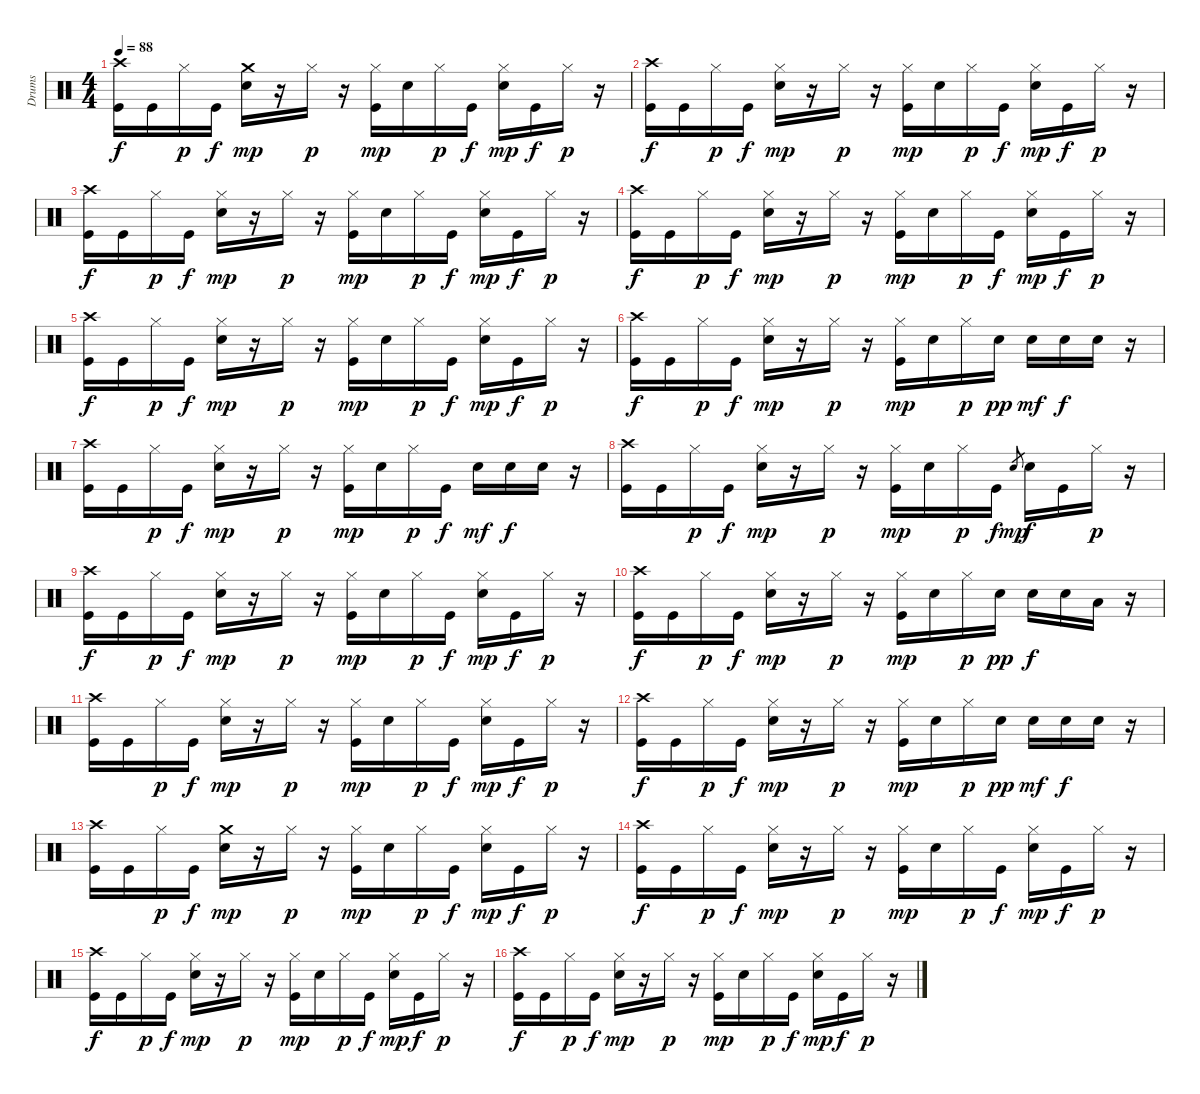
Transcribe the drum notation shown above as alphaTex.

\track ("Drums" "Drums") {instrument percussion}
\staff {score}
\articulation defaults
\ts (4 4)
\tempo 88
\clef neutral
\ks c
("Crash high (hit)" "Kick (hit)").16{dy f} "Kick (hit)".16 "Hi-Hat (closed)".16{dy p} "Kick (hit)".16{dy f} ("Crash medium (hit)" "Snare (hit) 2").16{dy mp} r.16 "Hi-Hat (closed)".16{dy p} r.16 ("Hi-Hat (closed)" "Kick (hit)").16{dy mp} "Snare (hit) 2".16 "Hi-Hat (closed)".16{dy p} "Kick (hit)".16{dy f} ("Hi-Hat (closed)" "Snare (hit) 2").16{dy mp} "Kick (hit)".16{dy f} "Hi-Hat (closed)".16{dy p} r.16 |
("Crash high (hit)" "Kick (hit)").16{dy f} "Kick (hit)".16 "Hi-Hat (closed)".16{dy p} "Kick (hit)".16{dy f} ("Hi-Hat (closed)" "Snare (hit) 2").16{dy mp} r.16 "Hi-Hat (closed)".16{dy p} r.16 ("Hi-Hat (closed)" "Kick (hit)").16{dy mp} "Snare (hit) 2".16 "Hi-Hat (closed)".16{dy p} "Kick (hit)".16{dy f} ("Hi-Hat (closed)" "Snare (hit) 2").16{dy mp} "Kick (hit)".16{dy f} "Hi-Hat (closed)".16{dy p} r.16 |
("Crash high (hit)" "Kick (hit)").16{dy f} "Kick (hit)".16 "Hi-Hat (closed)".16{dy p} "Kick (hit)".16{dy f} ("Hi-Hat (closed)" "Snare (hit) 2").16{dy mp} r.16 "Hi-Hat (closed)".16{dy p} r.16 ("Hi-Hat (closed)" "Kick (hit)").16{dy mp} "Snare (hit) 2".16 "Hi-Hat (closed)".16{dy p} "Kick (hit)".16{dy f} ("Hi-Hat (closed)" "Snare (hit) 2").16{dy mp} "Kick (hit)".16{dy f} "Hi-Hat (closed)".16{dy p} r.16 |
("Crash high (hit)" "Kick (hit)").16{dy f} "Kick (hit)".16 "Hi-Hat (closed)".16{dy p} "Kick (hit)".16{dy f} ("Hi-Hat (closed)" "Snare (hit) 2").16{dy mp} r.16 "Hi-Hat (closed)".16{dy p} r.16 ("Hi-Hat (closed)" "Kick (hit)").16{dy mp} "Snare (hit) 2".16 "Hi-Hat (closed)".16{dy p} "Kick (hit)".16{dy f} ("Hi-Hat (closed)" "Snare (hit) 2").16{dy mp} "Kick (hit)".16{dy f} "Hi-Hat (closed)".16{dy p} r.16 |
("Crash high (hit)" "Kick (hit)").16{dy f} "Kick (hit)".16 "Hi-Hat (closed)".16{dy p} "Kick (hit)".16{dy f} ("Hi-Hat (closed)" "Snare (hit) 2").16{dy mp} r.16 "Hi-Hat (closed)".16{dy p} r.16 ("Hi-Hat (closed)" "Kick (hit)").16{dy mp} "Snare (hit) 2".16 "Hi-Hat (closed)".16{dy p} "Kick (hit)".16{dy f} ("Hi-Hat (closed)" "Snare (hit) 2").16{dy mp} "Kick (hit)".16{dy f} "Hi-Hat (closed)".16{dy p} r.16 |
("Crash high (hit)" "Kick (hit)").16{dy f} "Kick (hit)".16 "Hi-Hat (closed)".16{dy p} "Kick (hit)".16{dy f} ("Hi-Hat (closed)" "Snare (hit) 2").16{dy mp} r.16 "Hi-Hat (closed)".16{dy p} r.16 ("Hi-Hat (closed)" "Kick (hit)").16{dy mp} "Snare (hit) 2".16 "Hi-Hat (closed)".16{dy p} "Snare (hit) 2".16{dy pp} "Snare (hit) 2".16{dy mf} "Snare (hit) 2".16{dy f} "Snare (hit) 2".16 r.16 |
("Crash high (hit)" "Kick (hit)").16 "Kick (hit)".16 "Hi-Hat (closed)".16{dy p} "Kick (hit)".16{dy f} ("Hi-Hat (closed)" "Snare (hit) 2").16{dy mp} r.16 "Hi-Hat (closed)".16{dy p} r.16 ("Hi-Hat (closed)" "Kick (hit)").16{dy mp} "Snare (hit) 2".16 "Hi-Hat (closed)".16{dy p} "Kick (hit)".16{dy f} "Snare (hit) 2".16{dy mf} "Snare (hit) 2".16{dy f} "Snare (hit) 2".16 r.16 |
("Crash high (hit)" "Kick (hit)").16 "Kick (hit)".16 "Hi-Hat (closed)".16{dy p} "Kick (hit)".16{dy f} ("Hi-Hat (closed)" "Snare (hit) 2").16{dy mp} r.16 "Hi-Hat (closed)".16{dy p} r.16 ("Hi-Hat (closed)" "Kick (hit)").16{dy mp} "Snare (hit) 2".16 "Hi-Hat (closed)".16{dy p} "Kick (hit)".16{dy f} "Snare (hit)".8{gr dy mp} "Snare (hit) 2".16{dy f} "Kick (hit)".16 "Hi-Hat (closed)".16{dy p} r.16 |
("Crash high (hit)" "Kick (hit)").16{dy f} "Kick (hit)".16 "Hi-Hat (closed)".16{dy p} "Kick (hit)".16{dy f} ("Hi-Hat (closed)" "Snare (hit) 2").16{dy mp} r.16 "Hi-Hat (closed)".16{dy p} r.16 ("Hi-Hat (closed)" "Kick (hit)").16{dy mp} "Snare (hit) 2".16 "Hi-Hat (closed)".16{dy p} "Kick (hit)".16{dy f} ("Hi-Hat (closed)" "Snare (hit) 2").16{dy mp} "Kick (hit)".16{dy f} "Hi-Hat (closed)".16{dy p} r.16 |
("Crash high (hit)" "Kick (hit)").16{dy f} "Kick (hit)".16 "Hi-Hat (closed)".16{dy p} "Kick (hit)".16{dy f} ("Hi-Hat (closed)" "Snare (hit) 2").16{dy mp} r.16 "Hi-Hat (closed)".16{dy p} r.16 ("Hi-Hat (closed)" "Kick (hit)").16{dy mp} "Snare (hit) 2".16 "Hi-Hat (closed)".16{dy p} "Snare (hit) 2".16{dy pp} "Snare (hit) 2".16{dy f} "Snare (hit) 2".16 "Low Tom (hit)".16 r.16 |
("Crash high (hit)" "Kick (hit)").16 "Kick (hit)".16 "Hi-Hat (closed)".16{dy p} "Kick (hit)".16{dy f} ("Hi-Hat (closed)" "Snare (hit) 2").16{dy mp} r.16 "Hi-Hat (closed)".16{dy p} r.16 ("Hi-Hat (closed)" "Kick (hit)").16{dy mp} "Snare (hit) 2".16 "Hi-Hat (closed)".16{dy p} "Kick (hit)".16{dy f} ("Hi-Hat (closed)" "Snare (hit) 2").16{dy mp} "Kick (hit)".16{dy f} "Hi-Hat (closed)".16{dy p} r.16 |
("Crash high (hit)" "Kick (hit)").16{dy f} "Kick (hit)".16 "Hi-Hat (closed)".16{dy p} "Kick (hit)".16{dy f} ("Hi-Hat (closed)" "Snare (hit) 2").16{dy mp} r.16 "Hi-Hat (closed)".16{dy p} r.16 ("Hi-Hat (closed)" "Kick (hit)").16{dy mp} "Snare (hit) 2".16 "Hi-Hat (closed)".16{dy p} "Snare (hit) 2".16{dy pp} "Snare (hit) 2".16{dy mf} "Snare (hit) 2".16{dy f} "Snare (hit) 2".16 r.16 |
("Crash high (hit)" "Kick (hit)").16 "Kick (hit)".16 "Hi-Hat (closed)".16{dy p} "Kick (hit)".16{dy f} ("Crash medium (hit)" "Snare (hit) 2").16{dy mp} r.16 "Hi-Hat (closed)".16{dy p} r.16 ("Hi-Hat (closed)" "Kick (hit)").16{dy mp} "Snare (hit) 2".16 "Hi-Hat (closed)".16{dy p} "Kick (hit)".16{dy f} ("Hi-Hat (closed)" "Snare (hit) 2").16{dy mp} "Kick (hit)".16{dy f} "Hi-Hat (closed)".16{dy p} r.16 |
("Crash high (hit)" "Kick (hit)").16{dy f} "Kick (hit)".16 "Hi-Hat (closed)".16{dy p} "Kick (hit)".16{dy f} ("Hi-Hat (closed)" "Snare (hit) 2").16{dy mp} r.16 "Hi-Hat (closed)".16{dy p} r.16 ("Hi-Hat (closed)" "Kick (hit)").16{dy mp} "Snare (hit) 2".16 "Hi-Hat (closed)".16{dy p} "Kick (hit)".16{dy f} ("Hi-Hat (closed)" "Snare (hit) 2").16{dy mp} "Kick (hit)".16{dy f} "Hi-Hat (closed)".16{dy p} r.16 |
("Crash high (hit)" "Kick (hit)").16{dy f} "Kick (hit)".16 "Hi-Hat (closed)".16{dy p} "Kick (hit)".16{dy f} ("Hi-Hat (closed)" "Snare (hit) 2").16{dy mp} r.16 "Hi-Hat (closed)".16{dy p} r.16 ("Hi-Hat (closed)" "Kick (hit)").16{dy mp} "Snare (hit) 2".16 "Hi-Hat (closed)".16{dy p} "Kick (hit)".16{dy f} ("Hi-Hat (closed)" "Snare (hit) 2").16{dy mp} "Kick (hit)".16{dy f} "Hi-Hat (closed)".16{dy p} r.16 |
("Crash high (hit)" "Kick (hit)").16{dy f} "Kick (hit)".16 "Hi-Hat (closed)".16{dy p} "Kick (hit)".16{dy f} ("Hi-Hat (closed)" "Snare (hit) 2").16{dy mp} r.16 "Hi-Hat (closed)".16{dy p} r.16 ("Hi-Hat (closed)" "Kick (hit)").16{dy mp} "Snare (hit) 2".16 "Hi-Hat (closed)".16{dy p} "Kick (hit)".16{dy f} ("Hi-Hat (closed)" "Snare (hit) 2").16{dy mp} "Kick (hit)".16{dy f} "Hi-Hat (closed)".16{dy p} r.16
